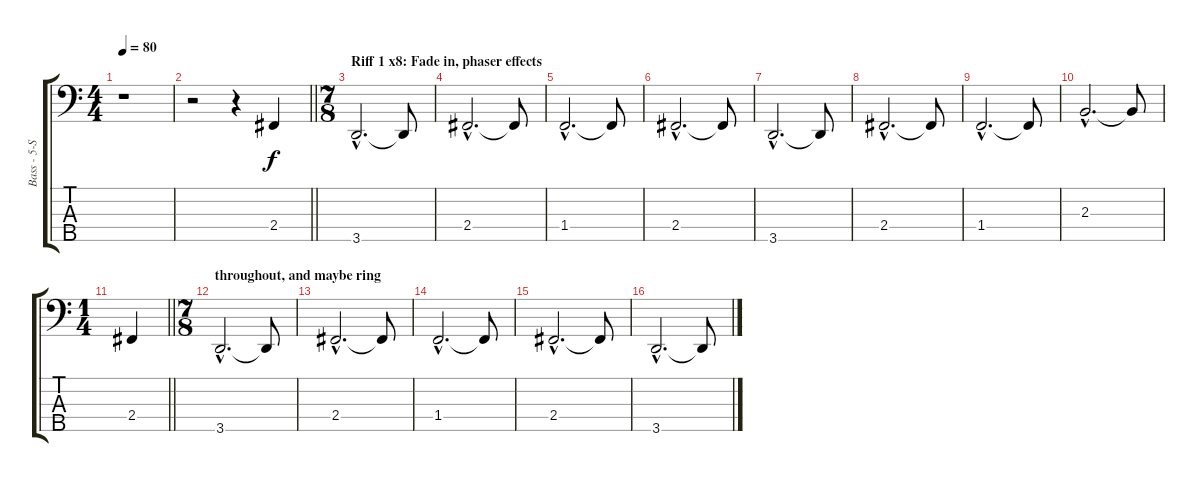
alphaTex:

\track ("Bass - 5-String B Standard" "Bass - 5-S") {instrument electricbassfinger}
\staff {score tabs}
\tuning (G2 D2 A1 E1 B0) {hide}
\ts (4 4)
\tempo 80
\clef f4
\ks c
r.1{dy f instrument electricbassfinger} |
\barLineRight lightlight
r.2 r.4 2.4.4 |
\ts (7 8)
\section ("" "Riff 1 x8: Fade in, phaser effects")
3.5{hac}.2{d} 3.5{t}.8 |
2.4{hac}.2{d} 2.4{t}.8 |
1.4{hac}.2{d} 1.4{t}.8 |
2.4{hac}.2{d} 2.4{t}.8 |
3.5{hac}.2{d} 3.5{t}.8 |
2.4{hac}.2{d} 2.4{t}.8 |
1.4{hac}.2{d} 1.4{t}.8 |
2.3{hac}.2{d} 2.3{t}.8 |
\ts (1 4)
\barLineRight lightlight
2.4.4 |
\ts (7 8)
\section ("" "throughout, and maybe ring")
3.5{hac}.2{d} 3.5{t}.8 |
2.4{hac}.2{d} 2.4{t}.8 |
1.4{hac}.2{d} 1.4{t}.8 |
2.4{hac}.2{d} 2.4{t}.8 |
3.5{hac}.2{d} 3.5{t}.8
